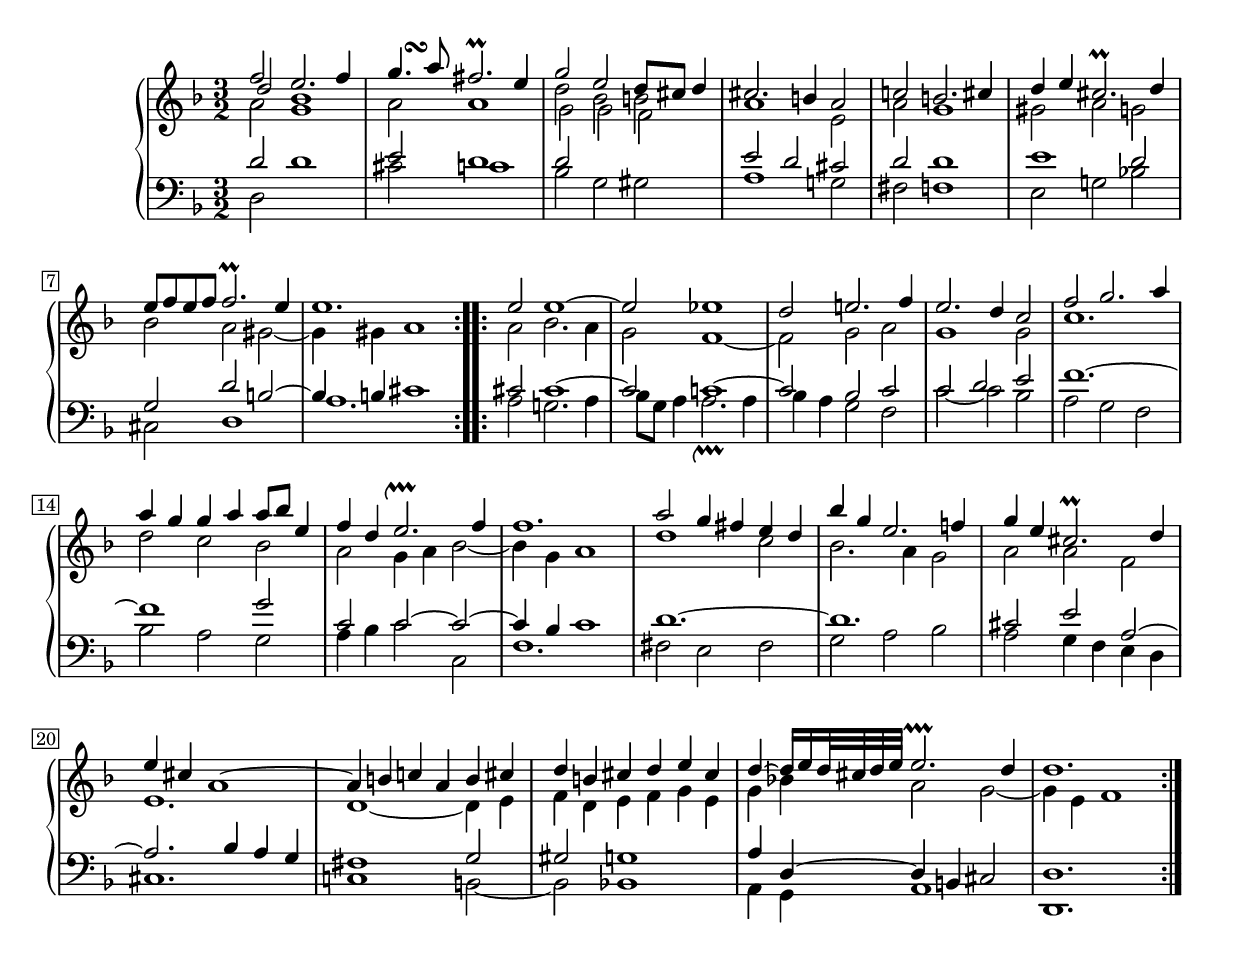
Global = {
  \key d \minor
  \time 3/2
  \include "../../global.ly"
}

Soprano = \context Voice = "one" \relative c'' {
  \voiceOne
  \stemUp\tieUp
  \override MultiMeasureRest.staff-position = #0
  \override Rest.staff-position = #0
  \label #'SuiteVISarabande
  \repeat volta 2 {
  %1
  | f2 e2. f4
  | \override Script.Y-offset = #5
    \after 4 \turn g4. a8
    \revert Script.Y-offset
    fis2.\prall e4
  | g2 e d8 cis d4
  | cis2. b4 a2
  %5
  | c! b2. cis4
  | d e cis2.\prall d4
  | e8 f e f f2.\prall e4
  | e1.
  }
  \repeat volta 2 {
  | e2 e1~
  %10
  | e2 ees1
  | d2 e2. f4
  | e2. d4 c2
  | f g2. a4
  | a g g a a8 bes e,4
  %15
  | f d e2.\upprall f4
  | f1.
  | a2 g4 fis e d
  | bes' g e2. f4
  | g e cis2.\prall d4
  %20
  | e cis a1~
  | a4 b c a b cis
  | d b cis d e cis
  | d4~ d16 e d32 cis d e e2.\prallprall d4
  | d1.
  }
}

Alto = \context Voice = "two" \relative c'' {
  \voiceTwo
  \stemDown\tieDown
  \override Rest.staff-position = #0
  %1
  | << {
      \stemDown a2 bes1
    } \\ {
      \stemUp \shiftOn d2
      \shiftOff \once\override NoteColumn.force-hshift = #0 g,1
    } >>
  | a2 a1
  | << {
      \stemDown \shiftOff
      \override NoteColumn.force-hshift = #0.3
      g2 g f
      \revert NoteColumn.force-hshift
    } \\ {
      \stemDown d'2 bes b
    } >>
  | a1 e2
  %5
  | a2 g1
  | gis2 a g
  | bes a gis~
  | gis4 gis! a1
  | a2 bes2. a4
  %10
  | g2 f1~
  | f2 g a
  | g1 g2
  | c1.
  | d2 c bes
  %15
  | a g4 a bes2~
  | bes4 g a1
  | d1 c2
  | bes2. a4 g2
  | a a f
  %20
  | e1.
  | d1~ d4 e
  | f d e f g e
  | g bes a2 g~
  | g4 e f1
}

Tenor = \context Voice = "three" \relative c {
  \voiceThree
  \stemUp\tieUp
  \override Rest.staff-position = #0
  %1
  | d'2 d1
  | e2 d1
  | d2 s1
  | e2 d cis
  %5
  | d d1
  | e1 d2
  | g, d' b~
  | b4 b! cis1
  | cis2 cis1~
  %10
  | cis2 c1~
  | c2 bes c
  | c d e
  | f1.~
  | f1 g2
  %15
  | c, c~ c~
  | c4 bes c1
  | d1.~
  | d
  | cis2 e a,~
  %20
  | a2. bes4 a g
  | fis1 g2
  | gis g1
  | a4 d,~ d b cis2
  | d1.
}

Bass = \context Voice = "four" \relative c {
  \voiceFour
  \stemDown\tieDown
  \override MultiMeasureRest.staff-position = #0
  \override Rest.staff-position = #0
  \repeat volta 2 {
  %1
  | d2 s1
  | cis'2 c1
  | bes2 g gis
  | a1 g2
  %4
  | fis2 f1
  | e2 g! bes!
  | cis,2 d1
  | a'1.
  }
  \repeat volta 2 {
  | a2 g!2. a4
  %10
  | bes8 g a4 a2.\upprall a4
  | bes a g2 f
  | c'~ c bes
  | a g f
  | bes a g
  %15
  | a4 bes c2 c,
  | f1.
  | fis2 e fis
  | g a bes
  | a g4 f e d
  %20
  | cis1.
  | c1 b2~
  | b bes1
  | a4 g a1
  | d,1.
  }
}

\score {
  \new PianoStaff
  <<
    \accidentalStyle Score.piano
    \context Staff = "upper" <<
      \set Staff.midiInstrument = #"acoustic grand"
      \Global
      \clef treble
      \Soprano
      \Alto
    >>
    \context Staff = "lower" <<
      \set Staff.midiInstrument = #"acoustic grand"
      \Global
      \clef bass
      \Tenor
      \Bass
    >>
  >>
  \header {
    composer = ##f % "Johann Sebastian Bach"
    opus = ##f % "BWV 811"
    title = \markup { "Sarabande" }
    subtitle = ##f
  }
  \layout {
    \context {
      \PianoStaff
      \override Parentheses.font-size = #-2
      \override TextScript.font-shape = #'italic
      \override TextScript.font-size = #-1
    }
  }
  \midi {
    \tempo 2 = 56
  }
}
